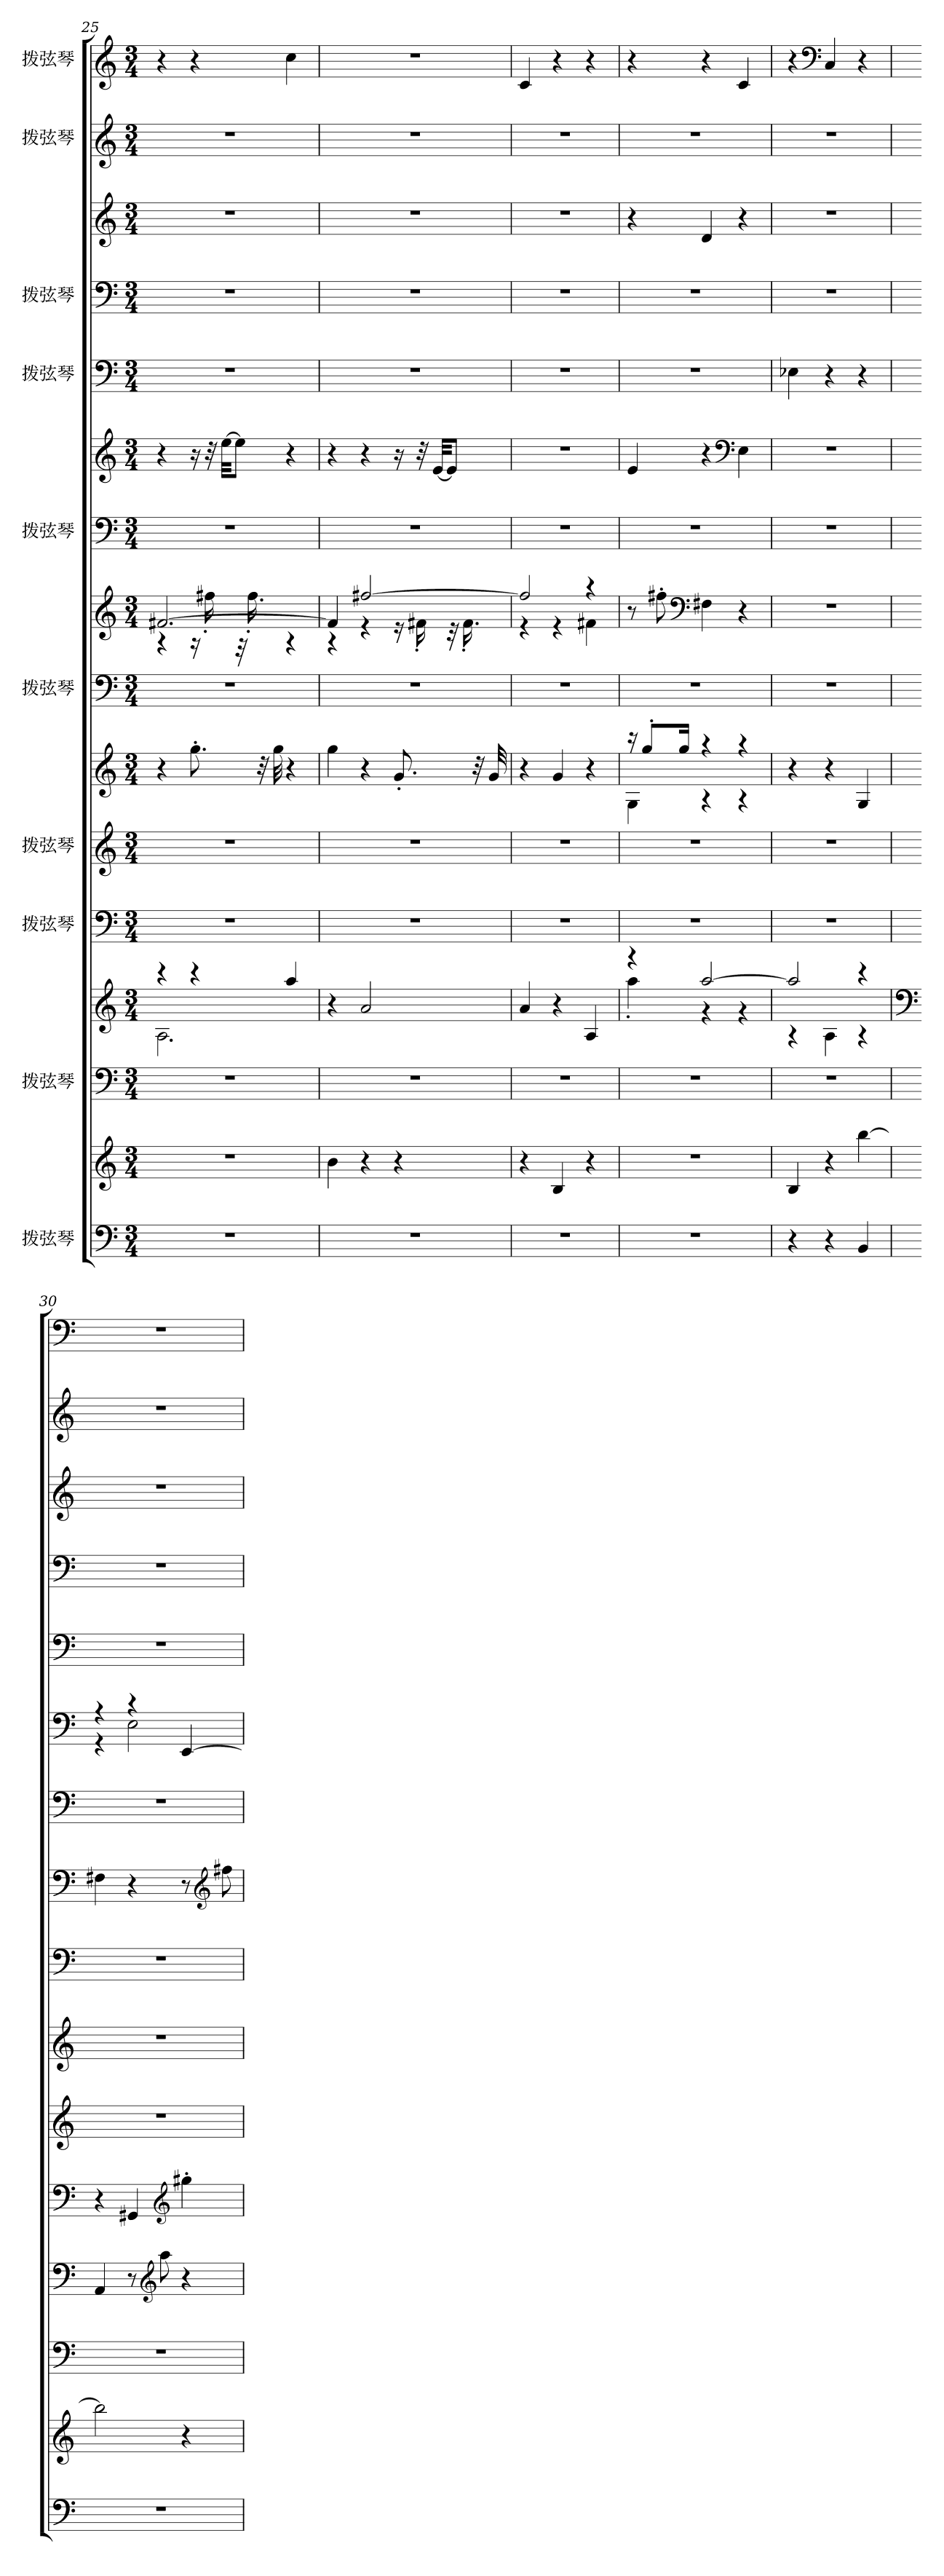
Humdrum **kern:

**kern	**kern	**kern	**kern	**kern	**kern	**kern	**kern	**kern	**kern	**kern	**kern	**kern	**kern	**kern	**kern
*part10	*part10	*part9	*part9	*part8	*part7	*part7	*part6	*part6	*part5	*part5	*part4	*part3	*part3	*part2	*part1
*staff16	*staff15	*staff14	*staff13	*staff12	*staff11	*staff10	*staff9	*staff8	*staff7	*staff6	*staff5	*staff4	*staff3	*staff2	*staff1
*I"拨弦琴	*	*I"拨弦琴	*	*I"拨弦琴	*I"拨弦琴	*	*I"拨弦琴	*	*I"拨弦琴	*	*I"拨弦琴	*I"拨弦琴	*	*I"拨弦琴	*I"拨弦琴
*clefF4	*clefG2	*clefF4	*clefG2	*clefF4	*clefG2	*clefG2	*clefF4	*clefG2	*clefF4	*clefG2	*clefF4	*clefF4	*clefG2	*clefG2	*clefG2
*k[]	*k[]	*k[]	*k[]	*k[]	*k[]	*k[]	*k[]	*k[]	*k[]	*k[]	*k[]	*k[]	*k[]	*k[]	*k[]
*M3/4	*M3/4	*M3/4	*M3/4	*M3/4	*M3/4	*M3/4	*M3/4	*M3/4	*M3/4	*M3/4	*M3/4	*M3/4	*M3/4	*M3/4	*M3/4
=25	=25	=25	=25	=25	=25	=25	=25	=25	=25	=25	=25	=25	=25	=25	=25
*	*	*	*^	*	*	*	*	*^	*	*	*	*	*	*	*
2.r	2.r	2.r	4r	2.A\	2.r	2.r	4r	2.r	[2.f#X/	4r	2.r	4r	2.r	2.r	2.r	2.r	4r
.	.	.	4r	.	.	.	8.gg'\	.	.	16r	.	16r	.	.	.	.	4r
.	.	.	.	.	.	.	.	.	.	16ff#X'\	.	32r	.	.	.	.	.
.	.	.	.	.	.	.	.	.	.	.	.	[32ee\KKL	.	.	.	.	.
.	.	.	.	.	.	.	.	.	.	32r	.	8ee\J]	.	.	.	.	.
.	.	.	.	.	.	.	.	.	.	16.ff#'\	.	.	.	.	.	.	.
.	.	.	.	.	.	.	32r	.	.	.	.	.	.	.	.	.	.
.	.	.	.	.	.	.	32gg\	.	.	.	.	.	.	.	.	.	.
.	.	.	4aa/	.	.	.	4r	.	.	4r	.	4r	.	.	.	.	4cc\
*	*	*	*v	*v	*	*	*	*	*	*	*	*	*	*	*	*	*
!!LO:PB:g=z
=26	=26	=26	=26	=26	=26	=26	=26	=26	=26	=26	=26	=26	=26	=26	=26	=26
2.r	4b\	2.r	4r	2.r	2.r	4gg\	2.r	4f#/]	4r	2.r	4r	2.r	2.r	2.r	2.r	2.r
.	4r	.	2a/	.	.	4r	.	[2ff#X/	4r	.	4r	.	.	.	.	.
.	4r	.	.	.	.	8.g'/	.	.	16r	.	16r	.	.	.	.	.
.	.	.	.	.	.	.	.	.	16f#X'\	.	32r	.	.	.	.	.
.	.	.	.	.	.	.	.	.	.	.	[32e/KKL	.	.	.	.	.
.	.	.	.	.	.	.	.	.	32r	.	8e/J]	.	.	.	.	.
.	.	.	.	.	.	.	.	.	16.f#'\	.	.	.	.	.	.	.
.	.	.	.	.	.	32r	.	.	.	.	.	.	.	.	.	.
.	.	.	.	.	.	32g/	.	.	.	.	.	.	.	.	.	.
=27	=27	=27	=27	=27	=27	=27	=27	=27	=27	=27	=27	=27	=27	=27	=27	=27
2.r	4r	2.r	4a/	2.r	2.r	4r	2.r	2ff#/]	4r	2.r	2.r	2.r	2.r	2.r	2.r	4c/
.	4B/	.	4r	.	.	4g/	.	.	4r	.	.	.	.	.	.	4r
.	4r	.	4A/	.	.	4r	.	4r	4f#X\	.	.	.	.	.	.	4r
*	*	*	*	*	*	*	*	*v	*v	*	*	*	*	*	*	*
=28	=28	=28	=28	=28	=28	=28	=28	=28	=28	=28	=28	=28	=28	=28	=28
*	*	*	*^	*	*	*^	*	*	*	*	*	*	*	*	*
2.r	2.r	2.r	4r	4aa'\	2.r	2.r	16r	4G\	2.r	8r	2.r	4e/	2.r	2.r	4r	2.r	4r
.	.	.	.	.	.	.	8gg'/L	.	.	.	.	.	.	.	.	.	.
.	.	.	.	.	.	.	.	.	.	8ff#X'\	.	.	.	.	.	.	.
.	.	.	.	.	.	.	16gg/Jk	.	.	.	.	.	.	.	.	.	.
*	*	*	*	*	*	*	*	*	*	*clefF4	*	*	*	*	*	*	*
.	.	.	[2aa/	4r	.	.	4r	4r	.	4F#X\	.	4r	.	.	4d/	.	4r
*	*	*	*	*	*	*	*	*	*	*	*	*clefF4	*	*	*	*	*
.	.	.	.	4r	.	.	4r	4r	.	4r	.	4E\	.	.	4r	.	4c/
*	*	*	*	*	*	*	*v	*v	*	*	*	*	*	*	*	*	*
=29	=29	=29	=29	=29	=29	=29	=29	=29	=29	=29	=29	=29	=29	=29	=29	=29
4r	4B/	2.r	2aa/]	4r	2.r	2.r	4r	2.r	2.r	2.r	2.r	4E-X\	2.r	2.r	2.r	4r
*	*	*	*	*	*	*	*	*	*	*	*	*	*	*	*	*clefF4
4r	4r	.	.	4A\	.	.	4r	.	.	.	.	4r	.	.	.	4C/
4BB/	[4bb\	.	4r	4r	.	.	4G/	.	.	.	.	4r	.	.	.	4r
*	*	*	*v	*v	*	*	*	*	*	*	*	*	*	*	*	*
!!LO:PB:g=z
=30	=30	=30	=30	=30	=30	=30	=30	=30	=30	=30	=30	=30	=30	=30	=30
*	*	*	*clefF4	*	*	*	*	*	*	*	*	*	*	*	*
*	*	*	*	*	*	*	*	*	*	*^	*	*	*	*	*
2.r	2bb\]	2.r	4AA/	4r	2.r	2.r	2.r	4F#X\	2.r	4r	4r	2.r	2.r	2.r	2.r	2.r
.	.	.	8r	4GG#X/	.	.	.	4r	.	4r	2E\	.	.	.	.	.
*	*	*	*clefG2	*	*	*	*	*	*	*	*	*	*	*	*	*
.	.	.	8aa\	.	.	.	.	.	.	.	.	.	.	.	.	.
*	*	*	*	*clefG2	*	*	*	*	*	*	*	*	*	*	*	*
.	4r	.	4r	4gg#X'\	.	.	.	8r	.	[4EE/	.	.	.	.	.	.
*	*	*	*	*	*	*	*	*clefG2	*	*	*	*	*	*	*	*
.	.	.	.	.	.	.	.	8ff#X\	.	.	.	.	.	.	.	.
*	*	*	*	*	*	*	*	*	*	*v	*v	*	*	*	*	*
=	=	=	=	=	=	=	=	=	=	=	=	=	=	=	=
*-	*-	*-	*-	*-	*-	*-	*-	*-	*-	*-	*-	*-	*-	*-	*-
